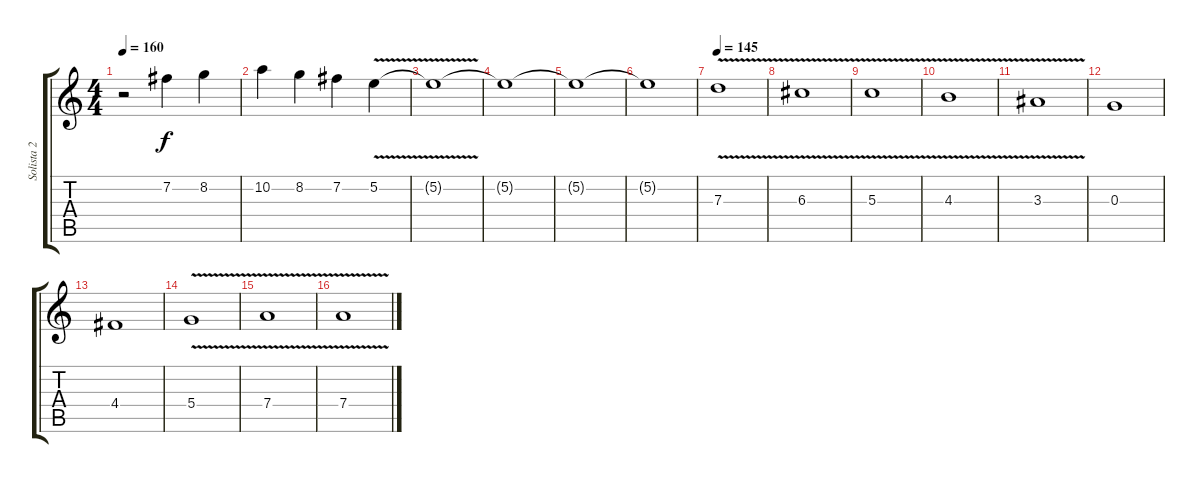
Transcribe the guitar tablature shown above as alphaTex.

\track ("Solista 2" "Solista 2") {instrument distortionguitar}
\staff {score tabs}
\tuning (E4 B3 G3 D3 A2 E2) {hide}
\ts (4 4)
\tempo 160
\clef g2
\ks c
r.2{dy f} 7.2.4 8.2.4 |
10.2.4 8.2.4 7.2.4 5.2{v}.4 |
5.2{t}.1 |
5.2{t}.1 |
5.2{t}.1 |
5.2{t}.1 |
\tempo 145
7.3{v}.1 |
6.3{v}.1 |
5.3{v}.1 |
4.3{v}.1 |
3.3{v}.1 |
0.3.1 |
4.4.1 |
5.4{v}.1 |
7.4{v}.1 |
7.4{v}.1
